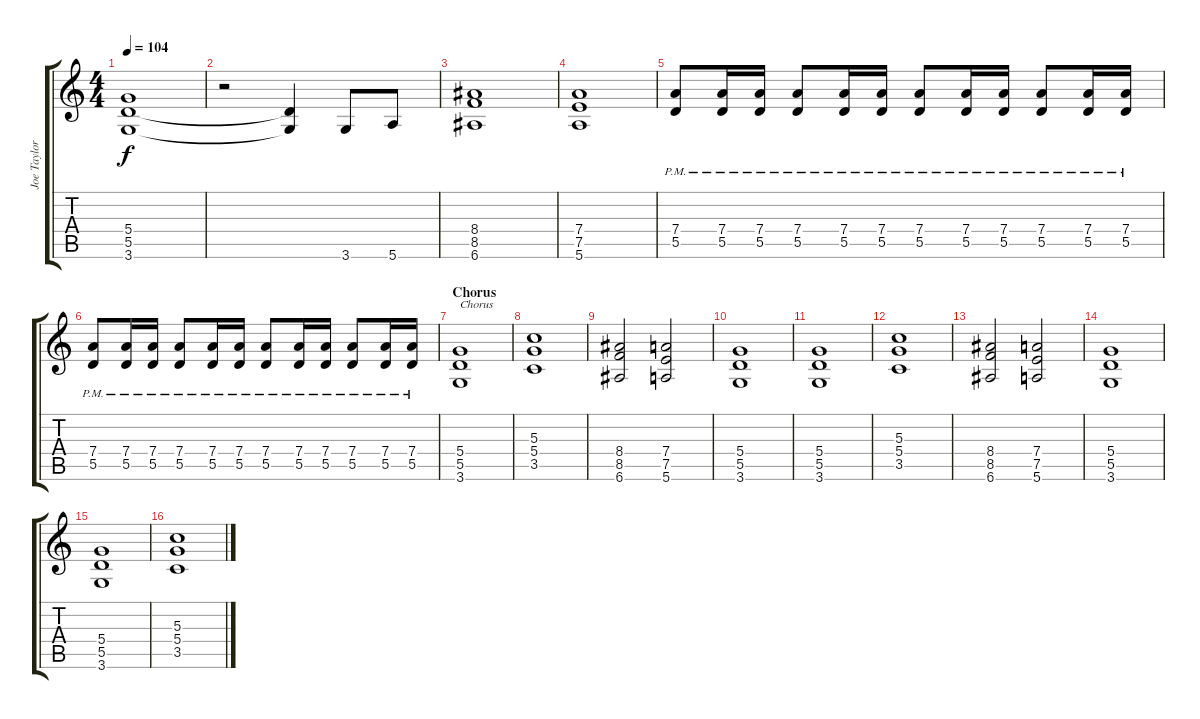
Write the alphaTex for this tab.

\track ("Joe Taylor" "Joe Taylor") {instrument distortionguitar}
\staff {score tabs}
\tuning (E4 B3 G3 D3 A2 E2) {hide}
\ts (4 4)
\tempo 104
\clef g2
\ks c
(5.4 5.5 3.6).1{dy f} |
r.2 (5.5{t} 3.6{t}).4 3.6.8 5.6.8 |
(8.4 8.5 6.6).1 |
(7.4 7.5 5.6).1 |
(7.4{pm} 5.5).8 (7.4 5.5{pm}).16 (7.4 5.5{pm}).16 (7.4 5.5{pm}).8 (7.4 5.5{pm}).16 (7.4{pm} 5.5).16 (7.4 5.5{pm}).8 (7.4 5.5{pm}).16 (7.4 5.5{pm}).16 (7.4 5.5{pm}).8 (7.4{pm} 5.5).16 (7.4{pm} 5.5).16 |
(7.4{pm} 5.5).8 (7.4 5.5{pm}).16 (7.4 5.5{pm}).16 (7.4 5.5{pm}).8 (7.4 5.5{pm}).16 (7.4{pm} 5.5).16 (7.4 5.5{pm}).8 (7.4 5.5{pm}).16 (7.4 5.5{pm}).16 (7.4 5.5{pm}).8 (7.4{pm} 5.5).16 (7.4{pm} 5.5).16 |
\section ("" "Chorus")
(5.4 5.5 3.6).1{txt "Chorus"} |
(5.3 5.4 3.5).1 |
(8.4 8.5 6.6).2 (7.4 7.5 5.6).2 |
(5.4 5.5 3.6).1 |
(5.4 5.5 3.6).1 |
(5.3 5.4 3.5).1 |
(8.4 8.5 6.6).2 (7.4 7.5 5.6).2 |
(5.4 5.5 3.6).1 |
(5.4 5.5 3.6).1 |
(5.3 5.4 3.5).1
